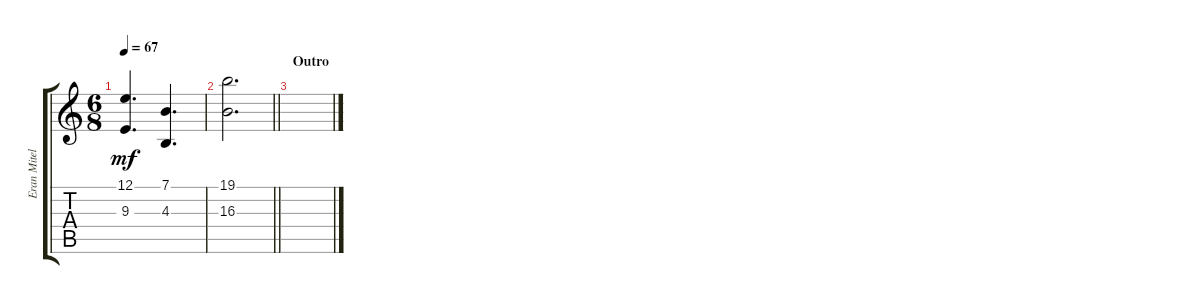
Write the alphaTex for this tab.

\track ("Eran Mitelman (Keyboards)" "Eran Mitel") {instrument synthstrings2}
\staff {score tabs}
\tuning (E4 B3 G3 D3 A2 E2) {hide}
\ts (6 8)
\tempo 67
\clef g2
\ks c
(12.1 9.3).4{d dy mf} (7.1 4.3).4{d} |
\barLineRight lightlight
(19.1 16.3).2{d} |
\section ("" "Outro")
